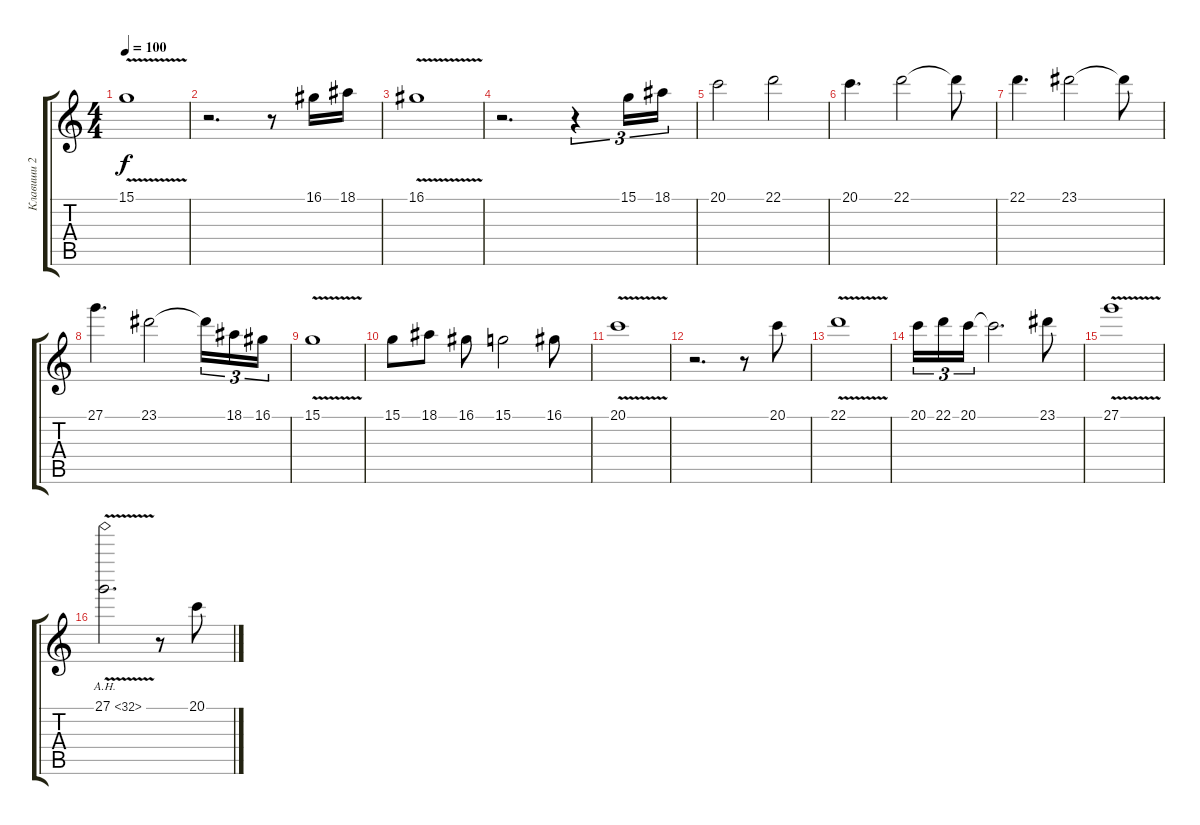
\track ("Клавиши 2" "Клавиши 2") {instrument flute}
\staff {score tabs}
\tuning (E4 B3 G3 D3 A2 E2) {hide}
\ts (4 4)
\tempo 100
\clef g2
\ks c
15.1{v}.1{dy f} |
r.2{d} r.8 16.1.16 18.1.16 |
16.1{v}.1 |
r.2{d} r.4{tu (3 2)} 15.1.16{tu (3 2)} 18.1.16{tu (3 2)} |
20.1.2 22.1.2 |
20.1.4{d} 22.1.2 22.1{t}.8 |
22.1.4{d} 23.1.2 23.1{t}.8 |
27.1.4{d} 23.1.2 23.1{t}.16{tu (3 2)} 18.1.16{tu (3 2)} 16.1.16{tu (3 2)} |
15.1{v}.1 |
15.1.8 18.1.8 16.1.8 15.1.2 16.1.8 |
20.1{v}.1 |
r.2{d} r.8 20.1.8 |
22.1{v}.1 |
20.1.16{tu (3 2)} 22.1.16{tu (3 2)} 20.1.16{tu (3 2)} 20.1{t}.2{d} 23.1.8 |
27.1{v}.1 |
27.1{ah 5 v}.2{d} r.8 20.1.8
